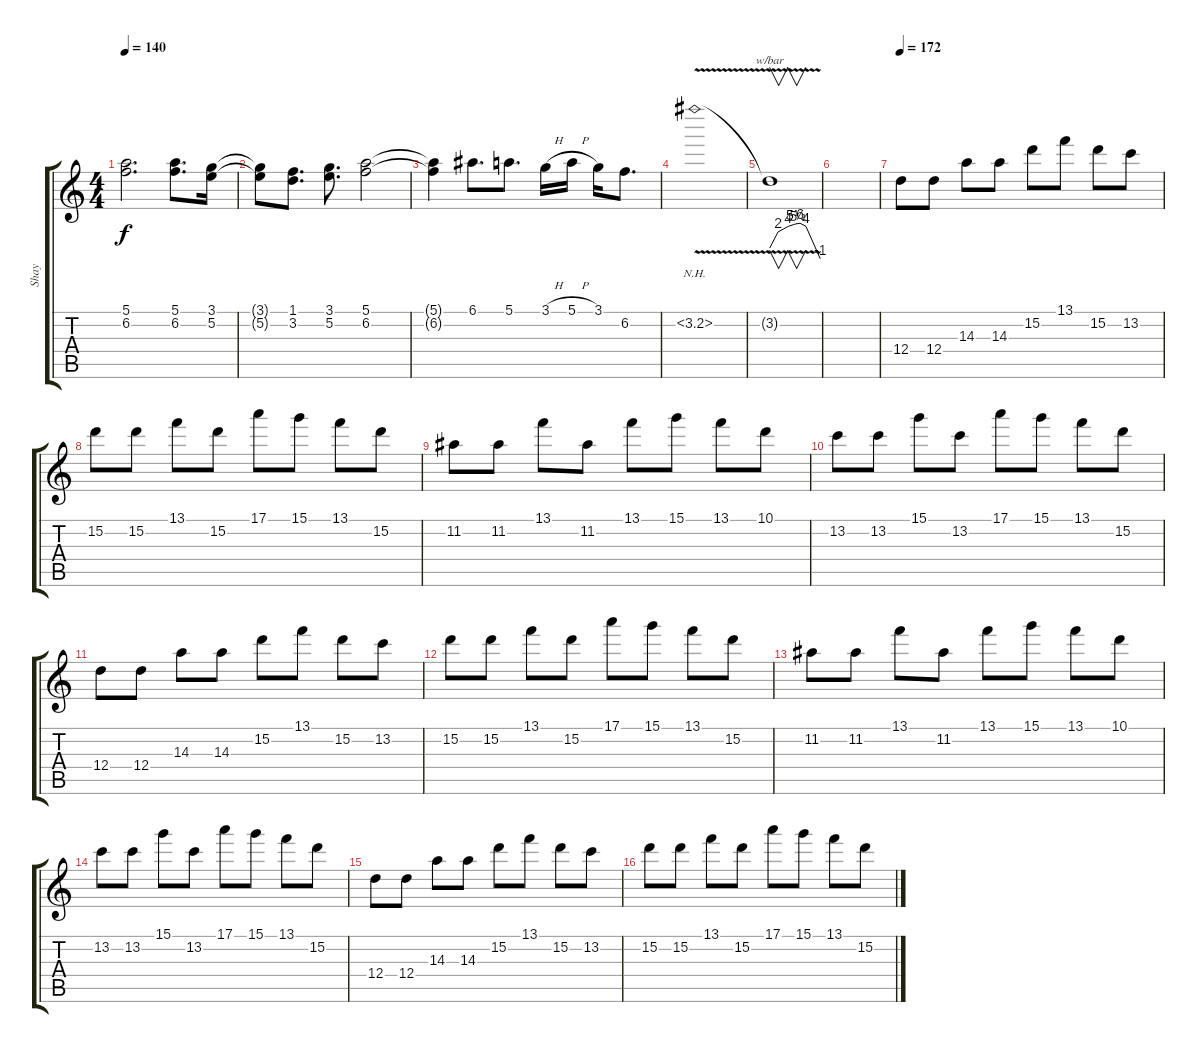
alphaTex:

\track ("Shay" "Shay") {instrument distortionguitar}
\staff {score tabs}
\tuning (E4 B3 G3 D3 A2 D2) {hide}
\ts (4 4)
\tempo 140
\clef g2
\ks c
(5.1 6.2).2{d dy f} (5.1 6.2).8{d} (3.1 5.2).16 |
(3.1{t} 5.2{t}).8 (1.1 3.2).8{d} (3.1 5.2).8{d} (5.1 6.2).2 |
(5.1{t} 6.2{t}).4 6.1.8{d} 5.1.8{d} 3.1{h}.16 5.1{h}.16 3.1.16 6.2.8{d} |
3.2{nh v}.1 |
3.2{t}.1{v tbe (custom default 0 0 10 8 22 16 28 20 31 22 36 24 43 16 60 -4)} |
|
\tempo 172
12.4.8 12.4.8 14.3.8 14.3.8 15.2.8 13.1.8 15.2.8 13.2.8 |
15.2.8 15.2.8 13.1.8 15.2.8 17.1.8 15.1.8 13.1.8 15.2.8 |
11.2.8 11.2.8 13.1.8 11.2.8 13.1.8 15.1.8 13.1.8 10.1.8 |
13.2.8 13.2.8 15.1.8 13.2.8 17.1.8 15.1.8 13.1.8 15.2.8 |
12.4.8 12.4.8 14.3.8 14.3.8 15.2.8 13.1.8 15.2.8 13.2.8 |
15.2.8 15.2.8 13.1.8 15.2.8 17.1.8 15.1.8 13.1.8 15.2.8 |
11.2.8 11.2.8 13.1.8 11.2.8 13.1.8 15.1.8 13.1.8 10.1.8 |
13.2.8 13.2.8 15.1.8 13.2.8 17.1.8 15.1.8 13.1.8 15.2.8 |
12.4.8 12.4.8 14.3.8 14.3.8 15.2.8 13.1.8 15.2.8 13.2.8 |
15.2.8 15.2.8 13.1.8 15.2.8 17.1.8 15.1.8 13.1.8 15.2.8
